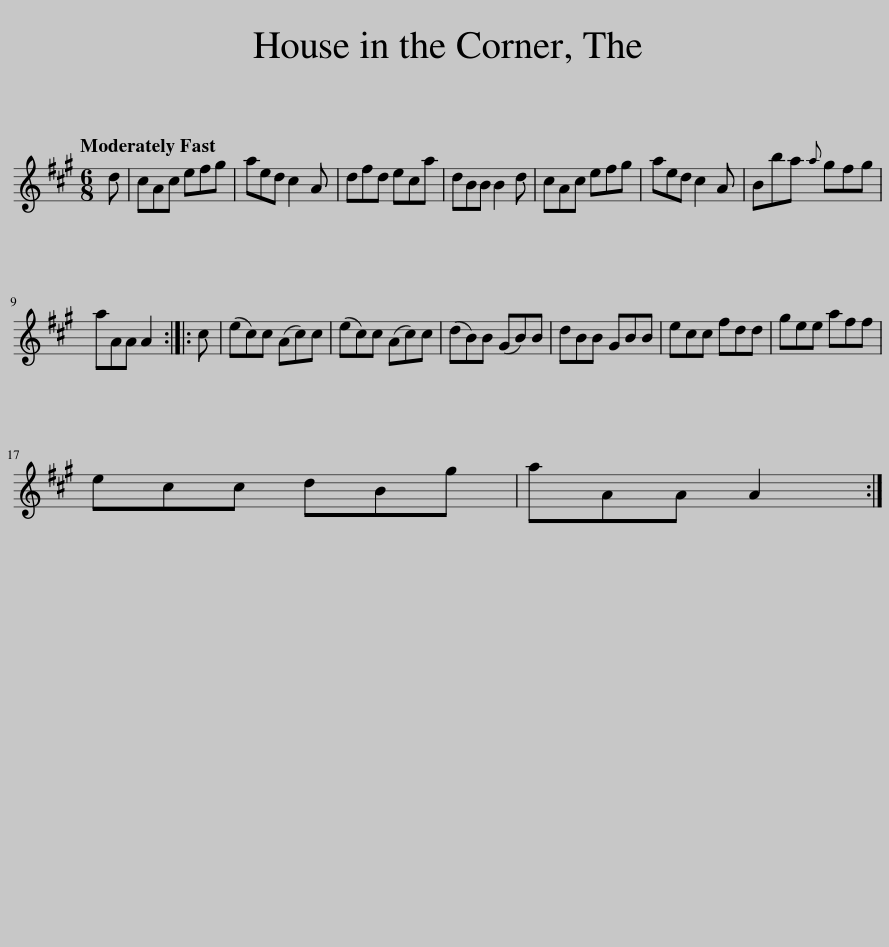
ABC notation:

X:1
L:1/8
Q:1/4=120
M:6/8
I:linebreak $
K:A
V:1 treble
V:1
 d | cAc efg | aed c2 A | dfd eca | dBB B2 d | %5
 cAc efg | aed c2 A | Bba{a} gfg |$ aAA A2 :: c | %10
 (ec)c (Ac)c | (ec)c (Ac)c | (dB)B (GB)B | dBB GBB | ecc fdd | %15
 gee aff |$ ecc dBg | aAA A2 :| %18
